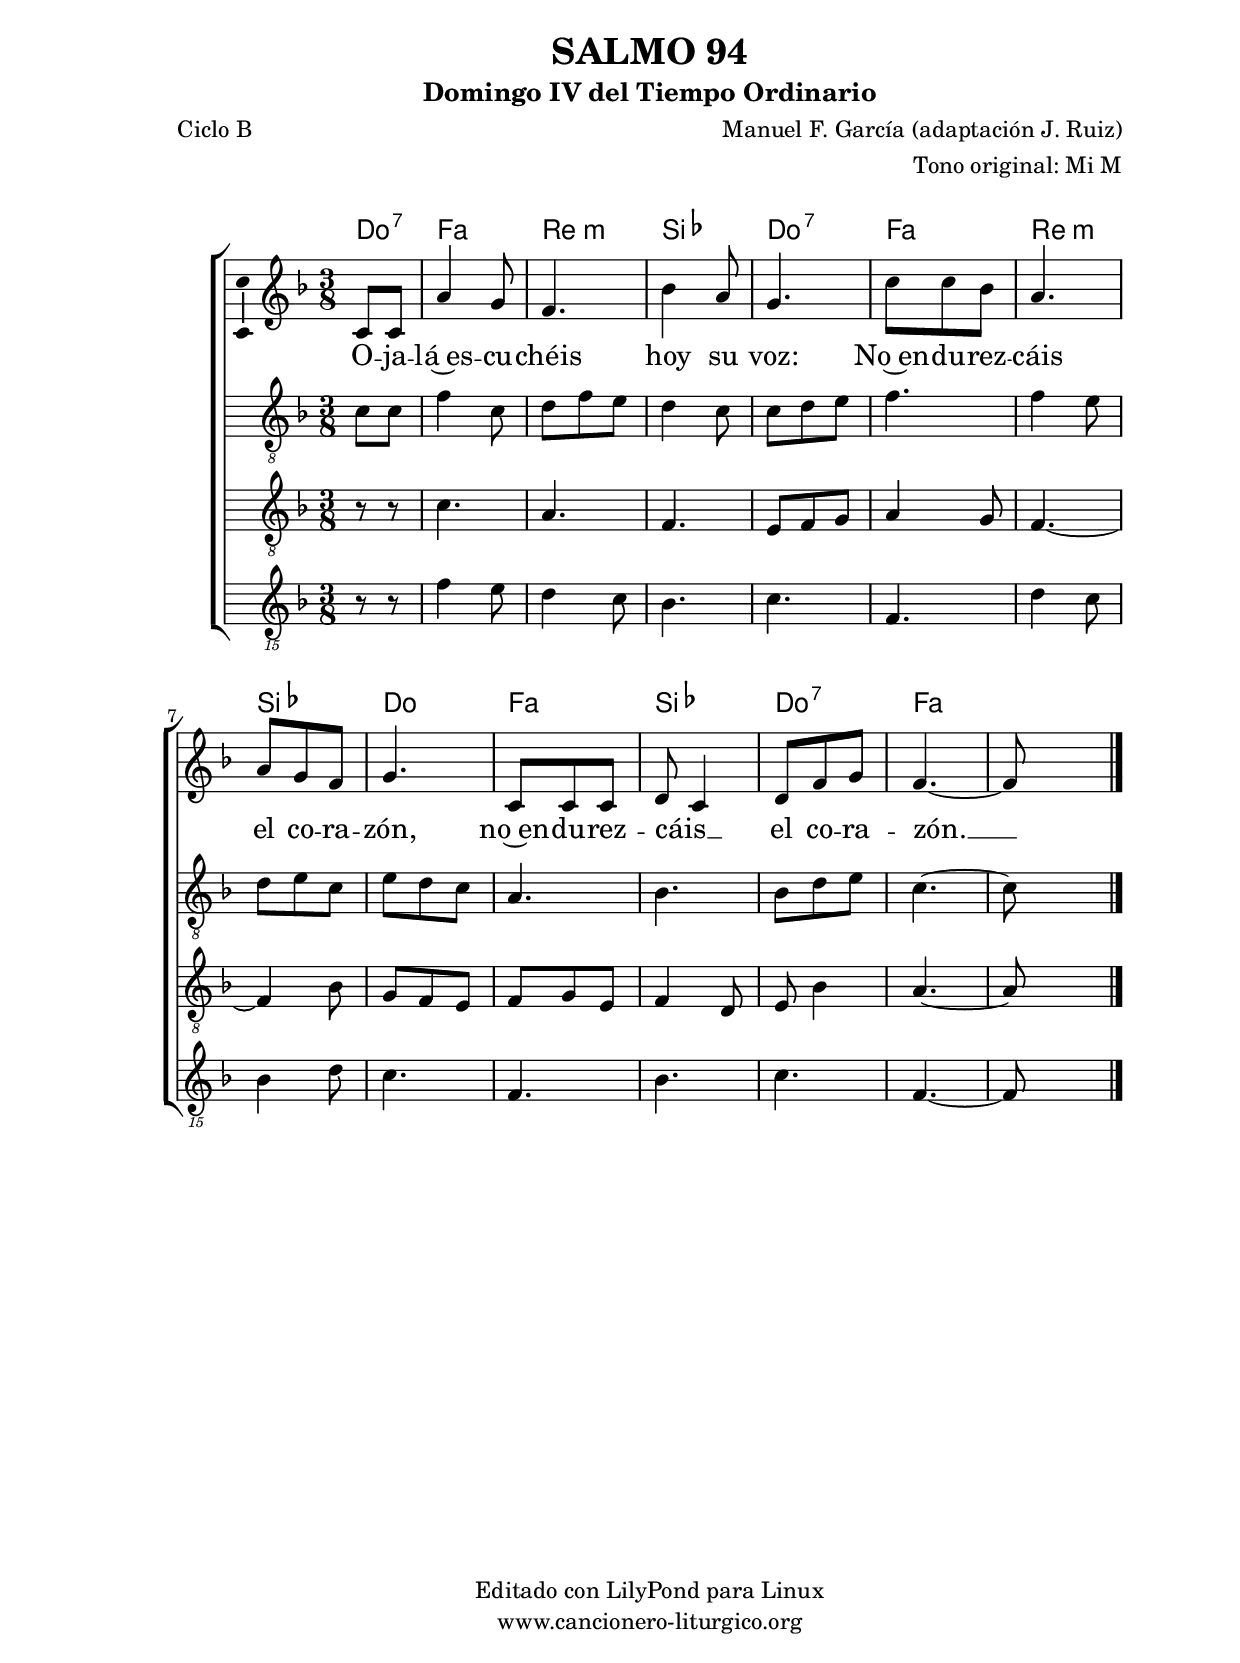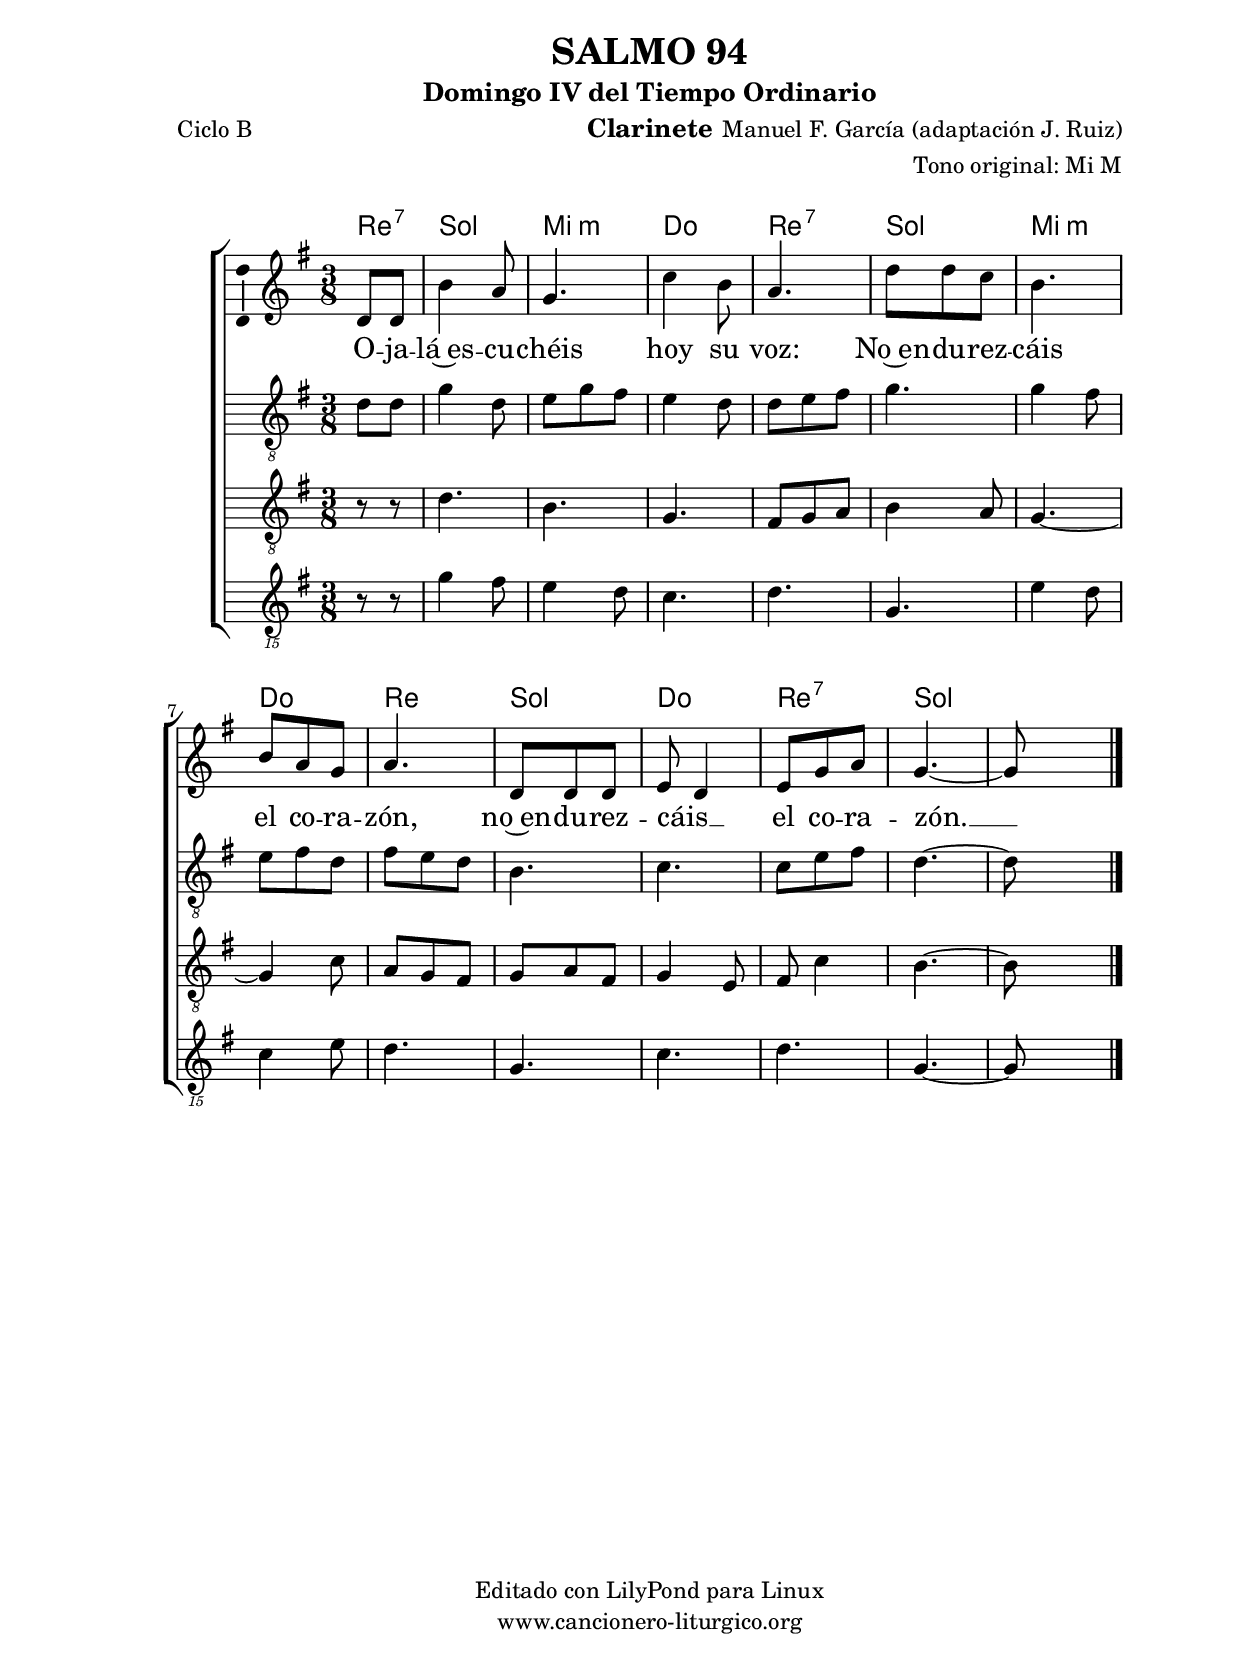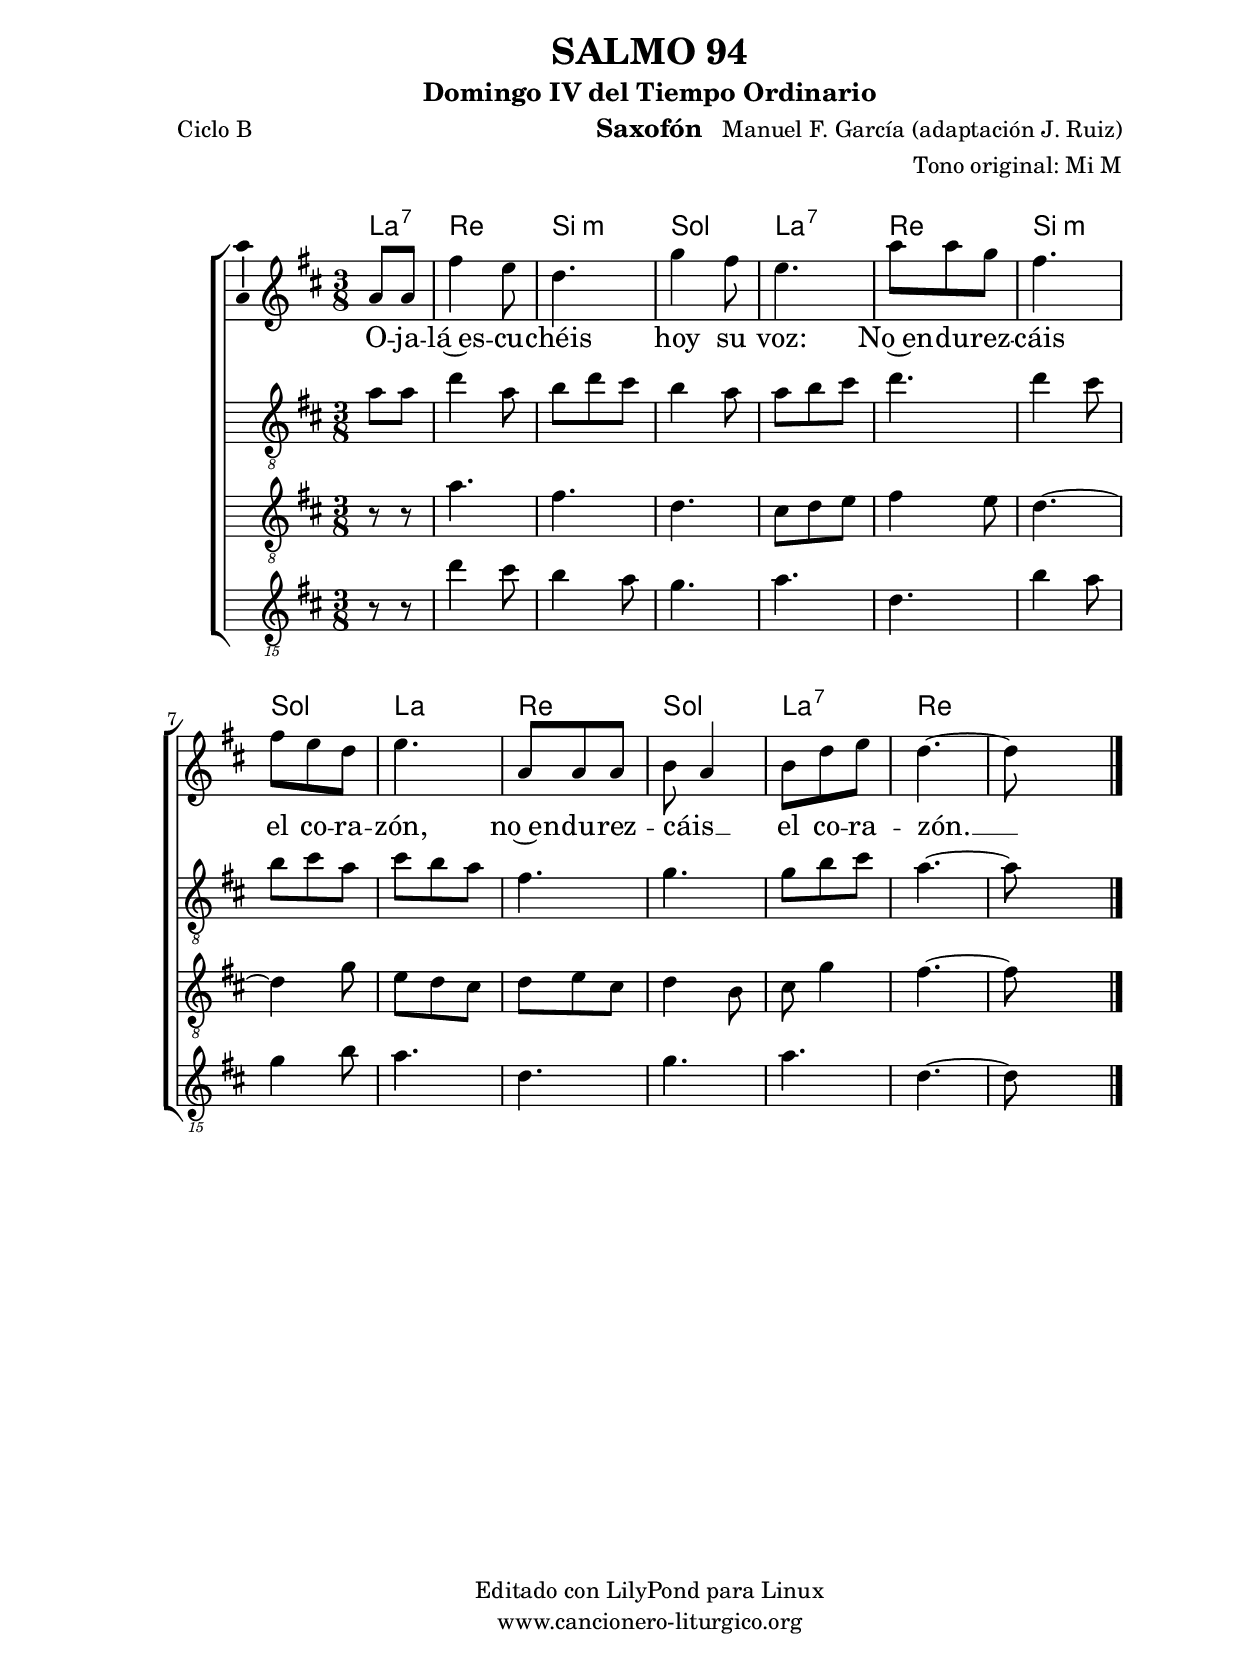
%
%para convertir .midi en .wav:
%timidity filename.midi -Ow -o finename.wav
%
%
%Para convertir de .wav a .mp3:
%lame -h -m j filename.wav
%
%
%para escuchar el midi:
%timidity nombrefichero.midi
%


%versión de lilypond para la que se ha escrito esta partitura:
\version "2.16.0"

	%Tamaño papel
	#(set-default-paper-size "a4")
	%Tamaño partitura
	#(set-global-staff-size 20)
	%No responde al pulsar sobre una nota
	#(ly:set-option 'point-and-click #f)

%parámetros del encabezamiento:
\header {
	title = "SALMO 94"
	subtitle = "Domingo IV del Tiempo Ordinario"
	composer = "Manuel F. García (adaptación J. Ruiz)"
	poet = "Ciclo B"
	meter = ""
	arranger = "Tono original: Mi M"
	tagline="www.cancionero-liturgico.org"
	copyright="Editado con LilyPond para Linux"
	}

%parámetros asociados al papel:
\paper  {
	oddHeaderMarkup = \markup {\fill-line { \on-the-fly #not-first-page \fromproperty #'header:title \on-the-fly #not-first-page \fromproperty #'header:composer }}
	evenHeaderMarkup = \markup {\fill-line { \fromproperty #'header:composer \fromproperty #'header:title }}
	#(set-paper-size "a4")
	print-page-number = ##f
	first-page-number = 1
	print-first-page-number = ##f
%	head-separation = 3.0 \cm
	top-margin = 2.0 \cm
	bottom-margin = 0.5\cm
%%%	bottom-margin = -1.0\cm
	left-margin = 3.0 \cm
	line-width = 16.0 \cm 
	indent = 8\mm
	interscoreline = 2.\mm
	between-system-space = 15\mm
%	para que las partituras no llenen la hoja:
	ragged-bottom = ##t
%	idem para la última hoja:
	ragged-last-bottom = ##f
%	para que las partituras llenen el ancho del papel:
	ragged-last = ##f
	after-title-space = 2.5 \cm
%page-count=1
%system-count=8

	%Flexible Vertical Spacing
%	markup-markup-spacing =
%	#'((basic-distance . 15) (minimum-distance . 15) (padding . 3))
	markup-system-spacing =
	#'((basic-distance . 15) (minimum-distance . 15) (padding . 3))
	system-system-spacing =
	#'((basic-distance . 15) (minimum-distance . 15) (padding . 3))
	score-system-spacing =
	#'((basic-distance . 15) (minimum-distance . 15) (padding . 5))
%	top-system-spacing = % header
%	#'((basic-distance . 8) (minimum-distance . 0) (padding . 3))
%	top-markup-spacing =
%	#'((basic-distance . 20) (minimum-distance . 20) (padding . 3))
	last-bottom-spacing = % footer
	#'((basic-distance . 5) (minimum-distance . 5) (padding . 3))
%	score-markup-spacing =
%	#'((basic-distance . 16) (minimum-distance . 13) (padding . 3))

	}


%parámetros que afectan a toda la partitura:
global =  {
	%clave de sol (G):
	\clef G
	%armadura:
	\transpose e f
	\key e \major
	\tempo 4=90
	\set Score.tempoHideNote = ##t
	}


acordes = {
	\italianChords
	\chordmode {
	\transpose e f
{
b4:7
e4. cis:m a b:7 e cis:m a b e a b:7 e s
	}
	}
}


melodia = 
	\transpose e f
{
	\relative c'{
	\time 3/8

\partial 4
b8 b
gis'4 fis8
e4.
a4 gis8
fis4.
b8 b a
gis4.
gis8 fis e
fis4.
b,8 b b
cis8 b4
cis8 e fis
e4.~
e8 s4

	\bar "|."
	}
	}

melodiados = 
	\transpose e f
{
	\relative c'{
	\time 3/8

\clef "G_8"
b8 b
e4 b8
cis8 e dis
cis4 b8
b8 cis dis
e4.
e4 dis8
cis8 dis b
dis8 cis b
gis4.
a4.
a8 cis dis
b4.~
b8 s4

	\bar "|."
	}
	}

melodiatres = 
	\transpose e f
{
	\relative c'{
	\time 3/8
%\clef F
\clef "G_8"
r8 r
b4.
gis4.
e4.
dis8 e fis
gis4 fis8
e4.~
e4 a8 fis8 e dis
e8 fis dis
e4 cis8
dis8 a'4 gis4.~
gis8 s4

	\bar "|."
	}
	}

melodiacuatro = 
	\transpose e f
{
	\relative c{
	\time 3/8
%\clef F
\clef "G_15"
r8 r
e4 dis8
cis4 b8
a4.
b4.
e,4.
cis'4 b8
a4 cis8
b4.
e,4.
a4.
b4.
e,4.~
e8 s4

	\bar "|."
	}
	}

texto = \lyricmode {
O -- ja -- lá~es -- cu -- chéis hoy su voz: No~en -- du -- rez -- cáis el co -- ra -- zón, no~en -- du -- rez -- cáis __ _ el co -- ra -- zón. __
	}


acordesStaff = \context ChordNames = acordesStaff <<
	\set chordChanges = ##t
	\acordes
	>>


vozStaff = \context Voice = vozStaff
\with {\consists "Ambitus_engraver"}
<<
%	\set Staff.instrumentName = ""
%	\set Staff.shortInstrumentName = ""
%	\set Staff.midiInstrument = #"clarinet"
%	\set Staff.midiInstrument = #"cello"
%	\set Staff.midiInstrument = #"flute"
	\set Staff.midiInstrument = #"electric guitar (jazz)"
%	\set Staff.midiInstrument = #"english horn"
%	\set Staff.midiInstrument = #"violin"
%	\set Staff.midiInstrument = #"glockenspiel"
	\set Staff.midiMinimumVolume = #0.7
	\set Staff.midiMaximumVolume = #0.9
	\global
	\melodia
	>>

vozdosStaff = \context Voice = vozdosStaff
<<
%	\set Staff.instrumentName = "Clarinete 1"
%	\set Staff.shortInstrumentName = "C"
	\override Staff.StaffSymbol #'staff-space = #(magstep -0.35)
	\set Staff.midiInstrument = #"english horn"
	\set Staff.midiMinimumVolume = #0.4
	\set Staff.midiMaximumVolume = #0.5
	\global
	\melodiados
	>>

voztresStaff = \context Voice = voztresStaff
<<
%	\set Staff.instrumentName = "Saxofón"
%	\set Staff.shortInstrumentName = "S"
	\override Staff.StaffSymbol #'staff-space = #(magstep -0.35)
	\set Staff.midiInstrument = #"violin"
	\set Staff.midiMinimumVolume = #0.4
	\set Staff.midiMaximumVolume = #0.5
	\global
	\melodiatres
	>>

vozcuatroStaff = \context Voice = vozcuatroStaff
<<
%	\set Staff.instrumentName = "Saxofón"
%	\set Staff.shortInstrumentName = "S"
	\override Staff.StaffSymbol #'staff-space = #(magstep -0.35)
	\set Staff.midiInstrument = #"violin"
	\set Staff.midiMinimumVolume = #0.4
	\set Staff.midiMaximumVolume = #0.5
	\global
	\melodiacuatro
	>>


textoStaff = \context Lyrics = textoStaff <<
	\lyricsto vozStaff \texto
	>>

\book {
	\score {
		\context ChoirStaff {
%			\override StaffGroup.SystemStartBracket #'collapse-height = #1
%			\override Score.SystemStartBar #'collapse-height = #1
			<<
			\acordesStaff
			\vozStaff
			\textoStaff
			\vozdosStaff
			\voztresStaff
			\vozcuatroStaff
			>>
			}
		\layout {
	    		\context {
				\Lyrics
				\override LyricText #'font-size = #2
				}
	   		 \context {
				\Score
				%fontSize = #3
				\override StaffSymbol #'staff-space = #(magstep +3)
				%\override Beam #'thickness = #0.55
				%\override SpacingSpanner #'spacing-increment = #1.0
				%\override Slur #'height-limit = #1.5
				}
			}
		}
	\score {
		\unfoldRepeats
		\context ChoirStaff {
			<<
			\acordesStaff
			\vozStaff
			\vozdosStaff
			\voztresStaff
			\vozcuatroStaff
			>>
			}
		\midi {
	  		\context {
	  			\Score
				tempoWholesPerMinute = #(ly:make-moment 70 4)
				}
			}
		}
	}

%Partitura para clarinete
#(define output-suffix "C")
\book {
	\header{
		instrument = "Clarinete"
		}
	\score {
		\context ChoirStaff {
%			\override StaffGroup.SystemStartBracket #'collapse-height = #1
%			\override Score.SystemStartBar #'collapse-height = #1
\transpose c d
			<<
			\acordesStaff
			\vozStaff
			\textoStaff
			\vozdosStaff
			\voztresStaff
			\vozcuatroStaff
			>>
			}
		\layout {
	    		\context {
				\Lyrics
				\override LyricText #'font-size = #2
				}
	   		 \context {
				\Score
				%fontSize = #3
				\override StaffSymbol #'staff-space = #(magstep +3)
				%\override Beam #'thickness = #0.55
				%\override SpacingSpanner #'spacing-increment = #1.0
				%\override Slur #'height-limit = #1.5
				}
			}
		}
	}

%Partitura para saxofón
#(define output-suffix "S")
\book {
	\header{
		instrument = "Saxofón"
		}
	\score {
		\context ChoirStaff {
%			\override StaffGroup.SystemStartBracket #'collapse-height = #1
%			\override Score.SystemStartBar #'collapse-height = #1
\transpose c a
			<<
			\acordesStaff
			\vozStaff
			\textoStaff
			\vozdosStaff
			\voztresStaff
			\vozcuatroStaff
			>>
			}
		\layout {
	    		\context {
				\Lyrics
				\override LyricText #'font-size = #2
				}
	   		 \context {
				\Score
				%fontSize = #3
				\override StaffSymbol #'staff-space = #(magstep +3)
				%\override Beam #'thickness = #0.55
				%\override SpacingSpanner #'spacing-increment = #1.0
				%\override Slur #'height-limit = #1.5
				}
			}
		}
	}

